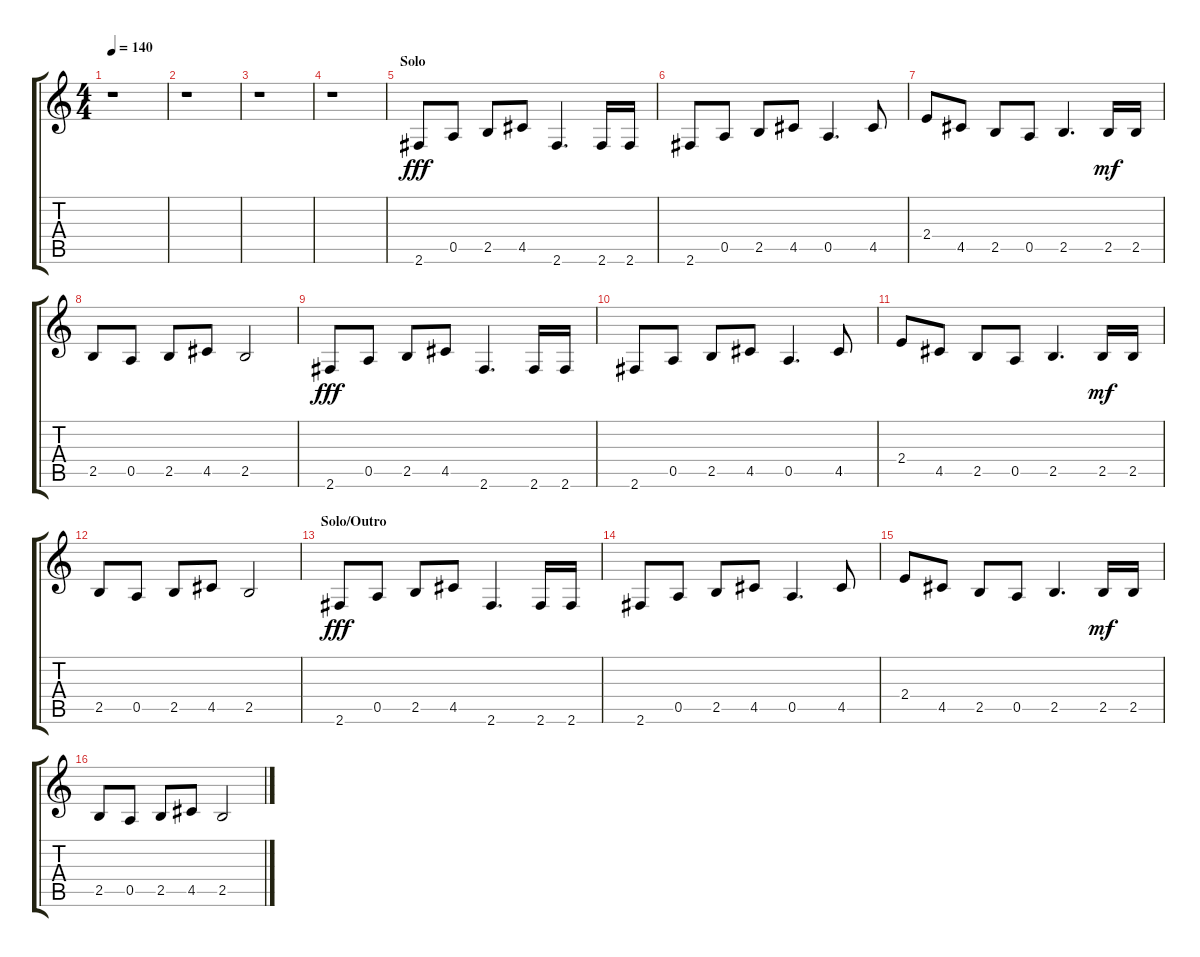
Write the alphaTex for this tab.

\track "" {instrument electricguitarmuted}
\staff {score tabs}
\tuning (E4 B3 G3 D3 A2 E2) {hide}
\ts (4 4)
\tempo 140
\clef g2
\ks c
r.1{dy mf} |
r.1 |
r.1 |
r.1 |
\section ("" "Solo")
2.6.8{dy fff} 0.5.8 2.5.8 4.5.8 2.6.4{d} 2.6.16 2.6.16 |
2.6.8 0.5.8 2.5.8 4.5.8 0.5.4{d} 4.5.8 |
2.4.8 4.5.8 2.5.8 0.5.8 2.5.4{d} 2.5.16{dy mf} 2.5.16 |
2.5.8 0.5.8 2.5.8 4.5.8 2.5.2 |
2.6.8{dy fff} 0.5.8 2.5.8 4.5.8 2.6.4{d} 2.6.16 2.6.16 |
2.6.8 0.5.8 2.5.8 4.5.8 0.5.4{d} 4.5.8 |
2.4.8 4.5.8 2.5.8 0.5.8 2.5.4{d} 2.5.16{dy mf} 2.5.16 |
2.5.8 0.5.8 2.5.8 4.5.8 2.5.2 |
\section ("" "Solo/Outro")
2.6.8{dy fff} 0.5.8 2.5.8 4.5.8 2.6.4{d} 2.6.16 2.6.16 |
2.6.8 0.5.8 2.5.8 4.5.8 0.5.4{d} 4.5.8 |
2.4.8 4.5.8 2.5.8 0.5.8 2.5.4{d} 2.5.16{dy mf} 2.5.16 |
2.5.8 0.5.8 2.5.8 4.5.8 2.5.2
